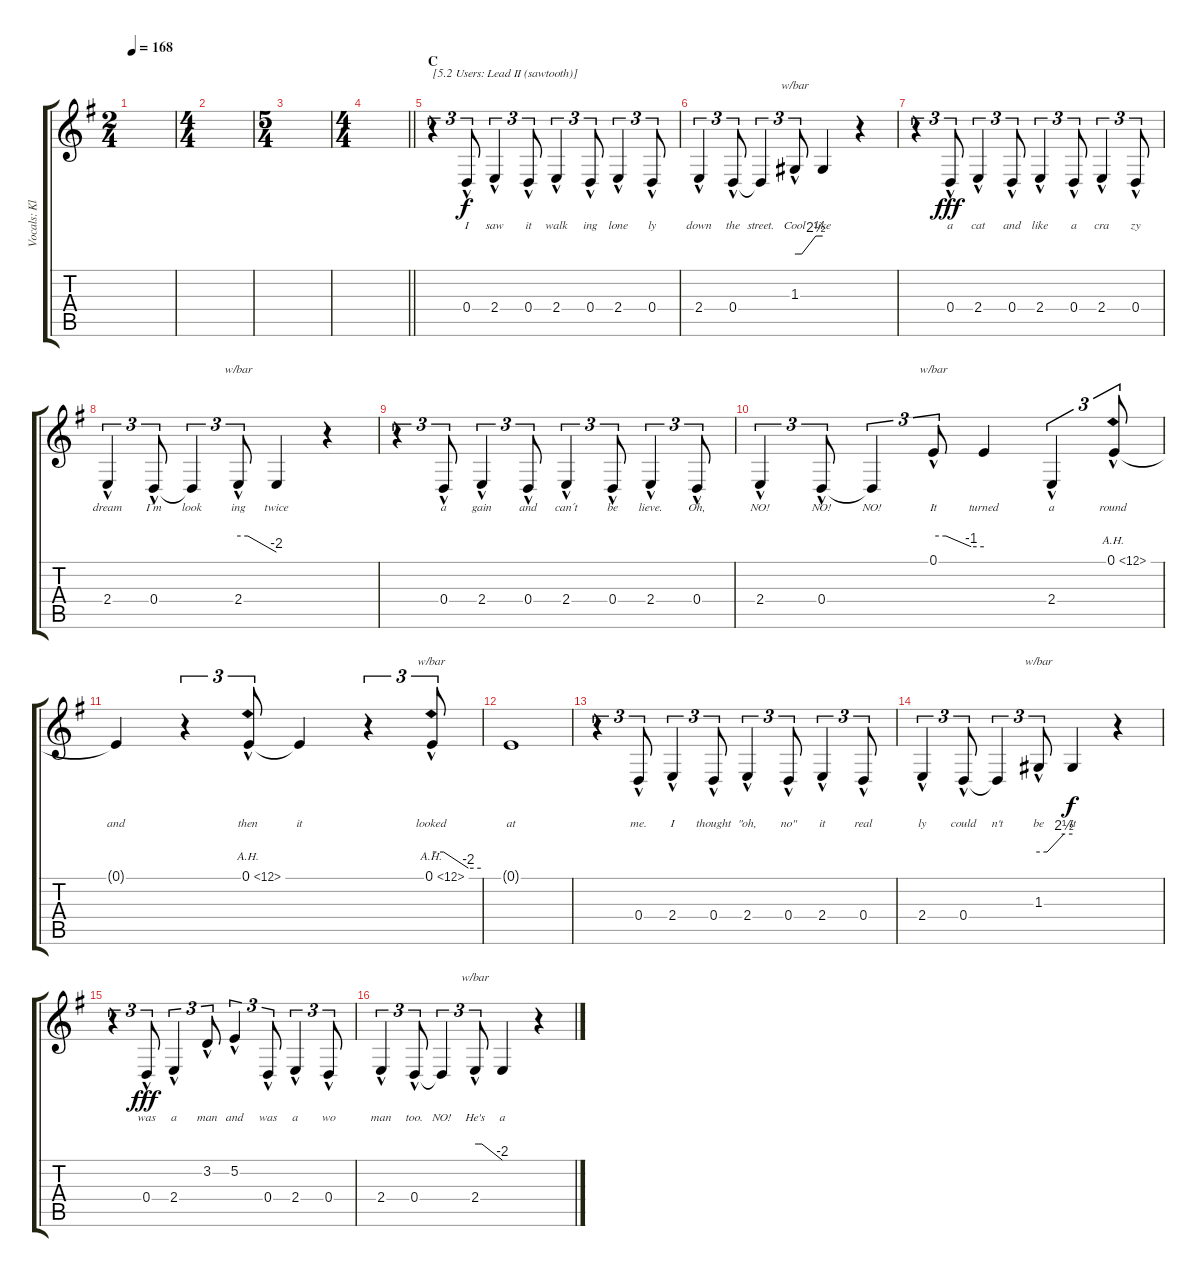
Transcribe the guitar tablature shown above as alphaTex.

\track ("Vocals: Klause" "Vocals: Kl") {instrument lead2sawtooth}
\staff {score tabs}
\tuning (E4 B3 G3 D3 A2 E2) {hide}
\ts (2 4)
\tempo 168
\clef g2
\ks g
|
\ts (4 4)
|
\ts (5 4)
|
\ts (4 4)
\barLineRight lightlight
|
\section ("" "C")
r.4{tu (3 2) txt "[5.2 Users: Lead II (sawtooth)]"} 0.4{hac}.8{tu (3 2) lyrics (0 "I") lyrics (1 "") lyrics (2 "") lyrics (3 "") lyrics (4 "")} 2.4{hac}.4{tu (3 2) lyrics (0 "saw") lyrics (1 "") lyrics (2 "") lyrics (3 "") lyrics (4 "")} 0.4{hac}.8{tu (3 2) lyrics (0 "it") lyrics (1 "") lyrics (2 "") lyrics (3 "") lyrics (4 "")} 2.4{hac}.4{tu (3 2) lyrics (0 "walk") lyrics (1 "") lyrics (2 "") lyrics (3 "") lyrics (4 "")} 0.4{hac}.8{tu (3 2) lyrics (0 "ing") lyrics (1 "") lyrics (2 "") lyrics (3 "") lyrics (4 "")} 2.4{hac}.4{tu (3 2) lyrics (0 "lone") lyrics (1 "") lyrics (2 "") lyrics (3 "") lyrics (4 "")} 0.4{hac}.8{tu (3 2) lyrics (0 "ly") lyrics (1 "") lyrics (2 "") lyrics (3 "") lyrics (4 "")} |
2.4{hac}.4{tu (3 2) lyrics (0 "down") lyrics (1 "") lyrics (2 "") lyrics (3 "") lyrics (4 "")} 0.4{hac}.8{tu (3 2) lyrics (0 "the") lyrics (1 "") lyrics (2 "") lyrics (3 "") lyrics (4 "")} 0.4{t}.4{tu (3 2) lyrics (0 "street.") lyrics (1 "") lyrics (2 "") lyrics (3 "") lyrics (4 "")} 1.3{hac}.8{tu (3 2) tbe (custom default 0 0 15 0 45 10 60 10) lyrics (0 "Cool") lyrics (1 "") lyrics (2 "") lyrics (3 "") lyrics (4 "")} 1.3{t}.4{lyrics (0 "like") lyrics (1 "") lyrics (2 "") lyrics (3 "") lyrics (4 "") dy f} r.4 |
r.4{tu (3 2)} 0.4{hac}.8{tu (3 2) lyrics (0 "a") lyrics (1 "") lyrics (2 "") lyrics (3 "") lyrics (4 "") dy fff} 2.4{hac}.4{tu (3 2) lyrics (0 "cat") lyrics (1 "") lyrics (2 "") lyrics (3 "") lyrics (4 "")} 0.4{hac}.8{tu (3 2) lyrics (0 "and") lyrics (1 "") lyrics (2 "") lyrics (3 "") lyrics (4 "")} 2.4{hac}.4{tu (3 2) lyrics (0 "like") lyrics (1 "") lyrics (2 "") lyrics (3 "") lyrics (4 "")} 0.4{hac}.8{tu (3 2) lyrics (0 "a") lyrics (1 "") lyrics (2 "") lyrics (3 "") lyrics (4 "")} 2.4{hac}.4{tu (3 2) lyrics (0 "cra") lyrics (1 "") lyrics (2 "") lyrics (3 "") lyrics (4 "")} 0.4{hac}.8{tu (3 2) lyrics (0 "zy") lyrics (1 "") lyrics (2 "") lyrics (3 "") lyrics (4 "")} |
2.4{hac}.4{tu (3 2) lyrics (0 "dream") lyrics (1 "") lyrics (2 "") lyrics (3 "") lyrics (4 "")} 0.4{hac}.8{tu (3 2) lyrics (0 "I´m") lyrics (1 "") lyrics (2 "") lyrics (3 "") lyrics (4 "")} 0.4{t}.4{tu (3 2) lyrics (0 "look") lyrics (1 "") lyrics (2 "") lyrics (3 "") lyrics (4 "")} 2.4{hac}.8{tu (3 2) tbe (custom default 0 0 15 0 60 -8) lyrics (0 "ing") lyrics (1 "") lyrics (2 "") lyrics (3 "") lyrics (4 "")} 2.4{t}.4{lyrics (0 "twice") lyrics (1 "") lyrics (2 "") lyrics (3 "") lyrics (4 "")} r.4 |
r.4{tu (3 2)} 0.4{hac}.8{tu (3 2) lyrics (0 "a") lyrics (1 "") lyrics (2 "") lyrics (3 "") lyrics (4 "")} 2.4{hac}.4{tu (3 2) lyrics (0 "gain") lyrics (1 "") lyrics (2 "") lyrics (3 "") lyrics (4 "")} 0.4{hac}.8{tu (3 2) lyrics (0 "and") lyrics (1 "") lyrics (2 "") lyrics (3 "") lyrics (4 "")} 2.4{hac}.4{tu (3 2) lyrics (0 "can´t") lyrics (1 "") lyrics (2 "") lyrics (3 "") lyrics (4 "")} 0.4{hac}.8{tu (3 2) lyrics (0 "be") lyrics (1 "") lyrics (2 "") lyrics (3 "") lyrics (4 "")} 2.4{hac}.4{tu (3 2) lyrics (0 "lieve.") lyrics (1 "") lyrics (2 "") lyrics (3 "") lyrics (4 "")} 0.4{hac}.8{tu (3 2) lyrics (0 "Oh,") lyrics (1 "") lyrics (2 "") lyrics (3 "") lyrics (4 "")} |
2.4{hac}.4{tu (3 2) lyrics (0 "NO!") lyrics (1 "") lyrics (2 "") lyrics (3 "") lyrics (4 "")} 0.4{hac}.8{tu (3 2) lyrics (0 "NO!") lyrics (1 "") lyrics (2 "") lyrics (3 "") lyrics (4 "")} 0.4{t}.4{tu (3 2) lyrics (0 "NO!") lyrics (1 "") lyrics (2 "") lyrics (3 "") lyrics (4 "")} 0.1{hac}.8{tu (3 2) tbe (custom default 0 0 15 0 45 -4 60 -4) lyrics (0 "It") lyrics (1 "") lyrics (2 "") lyrics (3 "") lyrics (4 "")} 0.1{t}.4{lyrics (0 "turned") lyrics (1 "") lyrics (2 "") lyrics (3 "") lyrics (4 "")} 2.4{hac}.4{tu (3 2) lyrics (0 "a") lyrics (1 "") lyrics (2 "") lyrics (3 "") lyrics (4 "")} 0.1{ah 12 hac}.8{tu (3 2) lyrics (0 "round") lyrics (1 "") lyrics (2 "") lyrics (3 "") lyrics (4 "")} |
0.1{t}.4{lyrics (0 "and") lyrics (1 "") lyrics (2 "") lyrics (3 "") lyrics (4 "")} r.4{tu (3 2)} 0.1{ah 12 hac}.8{tu (3 2) lyrics (0 "then") lyrics (1 "") lyrics (2 "") lyrics (3 "") lyrics (4 "")} 0.1{t}.4{lyrics (0 "it") lyrics (1 "") lyrics (2 "") lyrics (3 "") lyrics (4 "")} r.4{tu (3 2)} 0.1{ah 12 hac}.8{tu (3 2) tbe (custom default 0 0 15 0 45 -8 60 -8) lyrics (0 "looked") lyrics (1 "") lyrics (2 "") lyrics (3 "") lyrics (4 "")} |
0.1{t}.1{lyrics (0 "at") lyrics (1 "") lyrics (2 "") lyrics (3 "") lyrics (4 "")} |
r.4{tu (3 2)} 0.4{hac}.8{tu (3 2) lyrics (0 "me.") lyrics (1 "") lyrics (2 "") lyrics (3 "") lyrics (4 "")} 2.4{hac}.4{tu (3 2) lyrics (0 "I") lyrics (1 "") lyrics (2 "") lyrics (3 "") lyrics (4 "")} 0.4{hac}.8{tu (3 2) lyrics (0 "thought") lyrics (1 "") lyrics (2 "") lyrics (3 "") lyrics (4 "")} 2.4{hac}.4{tu (3 2) lyrics (0 "\"oh,") lyrics (1 "") lyrics (2 "") lyrics (3 "") lyrics (4 "")} 0.4{hac}.8{tu (3 2) lyrics (0 "no\"") lyrics (1 "") lyrics (2 "") lyrics (3 "") lyrics (4 "")} 2.4{hac}.4{tu (3 2) lyrics (0 "it") lyrics (1 "") lyrics (2 "") lyrics (3 "") lyrics (4 "")} 0.4{hac}.8{tu (3 2) lyrics (0 "real") lyrics (1 "") lyrics (2 "") lyrics (3 "") lyrics (4 "")} |
2.4{hac}.4{tu (3 2) lyrics (0 "ly") lyrics (1 "") lyrics (2 "") lyrics (3 "") lyrics (4 "")} 0.4{hac}.8{tu (3 2) lyrics (0 "could") lyrics (1 "") lyrics (2 "") lyrics (3 "") lyrics (4 "")} 0.4{t}.4{tu (3 2) lyrics (0 "n't") lyrics (1 "") lyrics (2 "") lyrics (3 "") lyrics (4 "")} 1.3{hac}.8{tu (3 2) tbe (custom default 0 0 15 0 45 10 60 10) lyrics (0 "be") lyrics (1 "") lyrics (2 "") lyrics (3 "") lyrics (4 "")} 1.3{t}.4{lyrics (0 "It") lyrics (1 "") lyrics (2 "") lyrics (3 "") lyrics (4 "") dy f} r.4 |
r.4{tu (3 2)} 0.4{hac}.8{tu (3 2) lyrics (0 "was") lyrics (1 "") lyrics (2 "") lyrics (3 "") lyrics (4 "") dy fff} 2.4{hac}.4{tu (3 2) lyrics (0 "a") lyrics (1 "") lyrics (2 "") lyrics (3 "") lyrics (4 "")} 3.2{hac}.8{tu (3 2) lyrics (0 "man") lyrics (1 "") lyrics (2 "") lyrics (3 "") lyrics (4 "")} 5.2{hac}.4{tu (3 2) lyrics (0 "and") lyrics (1 "") lyrics (2 "") lyrics (3 "") lyrics (4 "")} 0.4{hac}.8{tu (3 2) lyrics (0 "was") lyrics (1 "") lyrics (2 "") lyrics (3 "") lyrics (4 "")} 2.4{hac}.4{tu (3 2) lyrics (0 "a") lyrics (1 "") lyrics (2 "") lyrics (3 "") lyrics (4 "")} 0.4{hac}.8{tu (3 2) lyrics (0 "wo") lyrics (1 "") lyrics (2 "") lyrics (3 "") lyrics (4 "")} |
2.4{hac}.4{tu (3 2) lyrics (0 "man") lyrics (1 "") lyrics (2 "") lyrics (3 "") lyrics (4 "")} 0.4{hac}.8{tu (3 2) lyrics (0 "too.") lyrics (1 "") lyrics (2 "") lyrics (3 "") lyrics (4 "")} 0.4{t}.4{tu (3 2) lyrics (0 "NO!") lyrics (1 "") lyrics (2 "") lyrics (3 "") lyrics (4 "")} 2.4{hac}.8{tu (3 2) tbe (custom default 0 0 15 0 60 -8) lyrics (0 "He's") lyrics (1 "") lyrics (2 "") lyrics (3 "") lyrics (4 "")} 2.4{t}.4{lyrics (0 "a") lyrics (1 "") lyrics (2 "") lyrics (3 "") lyrics (4 "")} r.4
